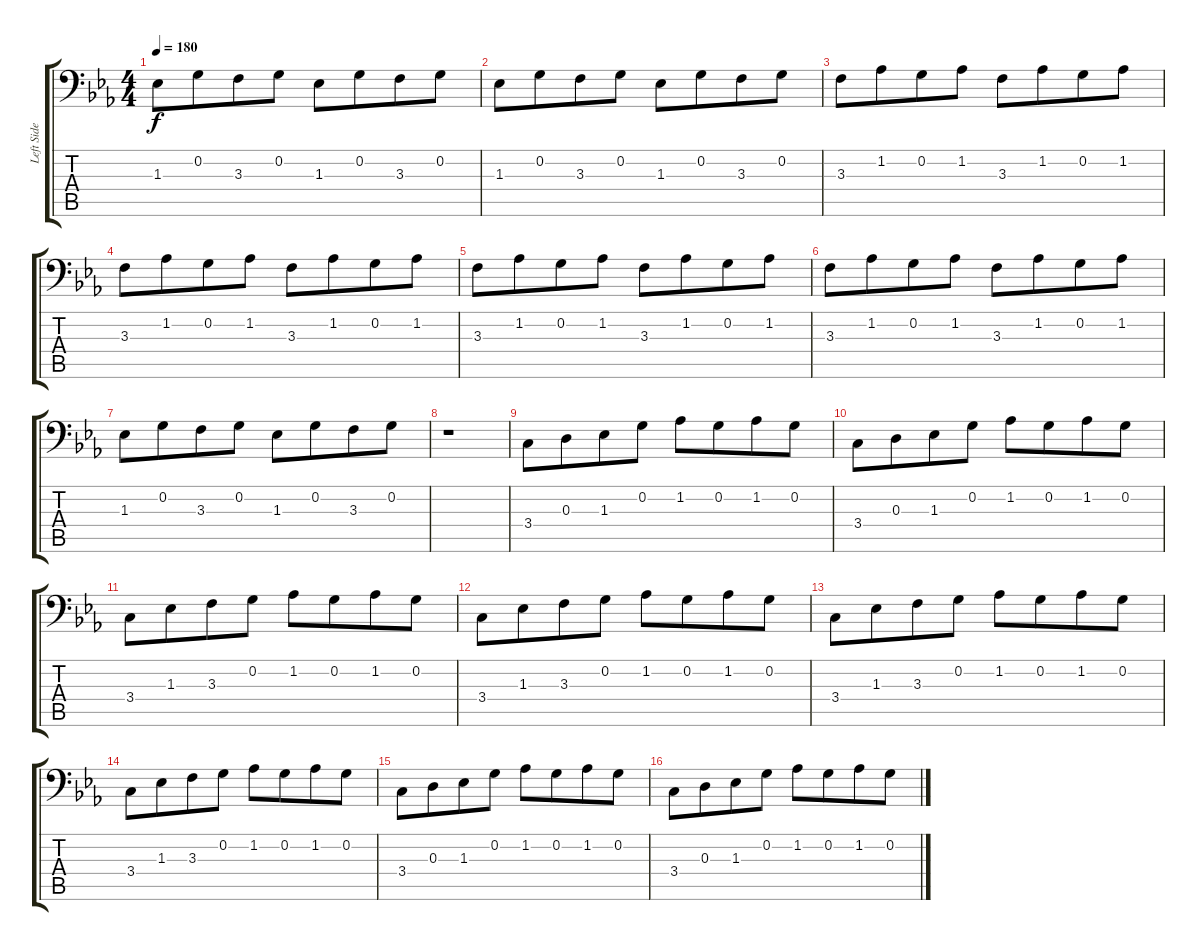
\track ("Left Side (R. H. Piano)" "Left Side ") {instrument acousticguitarsteel}
\staff {score tabs}
\tuning (C3 G2 D2 A1 E1 B0) {hide}
\ts (4 4)
\tempo 180
\clef f4
\ks eb
1.3.8{dy f} 0.2.8{beam merge} 3.3.8 0.2.8 1.3.8 0.2.8{beam merge} 3.3.8 0.2.8 |
1.3.8 0.2.8{beam merge} 3.3.8 0.2.8 1.3.8 0.2.8{beam merge} 3.3.8 0.2.8 |
3.3.8 1.2.8{beam merge} 0.2.8 1.2.8 3.3.8 1.2.8{beam merge} 0.2.8 1.2.8 |
3.3.8 1.2.8{beam merge} 0.2.8 1.2.8 3.3.8 1.2.8{beam merge} 0.2.8 1.2.8 |
3.3.8 1.2.8{beam merge} 0.2.8 1.2.8 3.3.8 1.2.8{beam merge} 0.2.8 1.2.8 |
3.3.8 1.2.8{beam merge} 0.2.8 1.2.8 3.3.8 1.2.8{beam merge} 0.2.8 1.2.8 |
1.3.8 0.2.8{beam merge} 3.3.8 0.2.8 1.3.8 0.2.8{beam merge} 3.3.8 0.2.8 |
r.1 |
3.4.8 0.3.8{beam merge} 1.3.8 0.2.8 1.2.8 0.2.8{beam merge} 1.2.8 0.2.8 |
3.4.8 0.3.8{beam merge} 1.3.8 0.2.8 1.2.8 0.2.8{beam merge} 1.2.8 0.2.8 |
3.4.8 1.3.8{beam merge} 3.3.8 0.2.8 1.2.8 0.2.8{beam merge} 1.2.8 0.2.8 |
3.4.8 1.3.8{beam merge} 3.3.8 0.2.8 1.2.8 0.2.8{beam merge} 1.2.8 0.2.8 |
3.4.8 1.3.8{beam merge} 3.3.8 0.2.8 1.2.8 0.2.8{beam merge} 1.2.8 0.2.8 |
3.4.8 1.3.8{beam merge} 3.3.8 0.2.8 1.2.8 0.2.8{beam merge} 1.2.8 0.2.8 |
3.4.8 0.3.8{beam merge} 1.3.8 0.2.8 1.2.8 0.2.8{beam merge} 1.2.8 0.2.8 |
3.4.8 0.3.8{beam merge} 1.3.8 0.2.8 1.2.8 0.2.8{beam merge} 1.2.8 0.2.8
